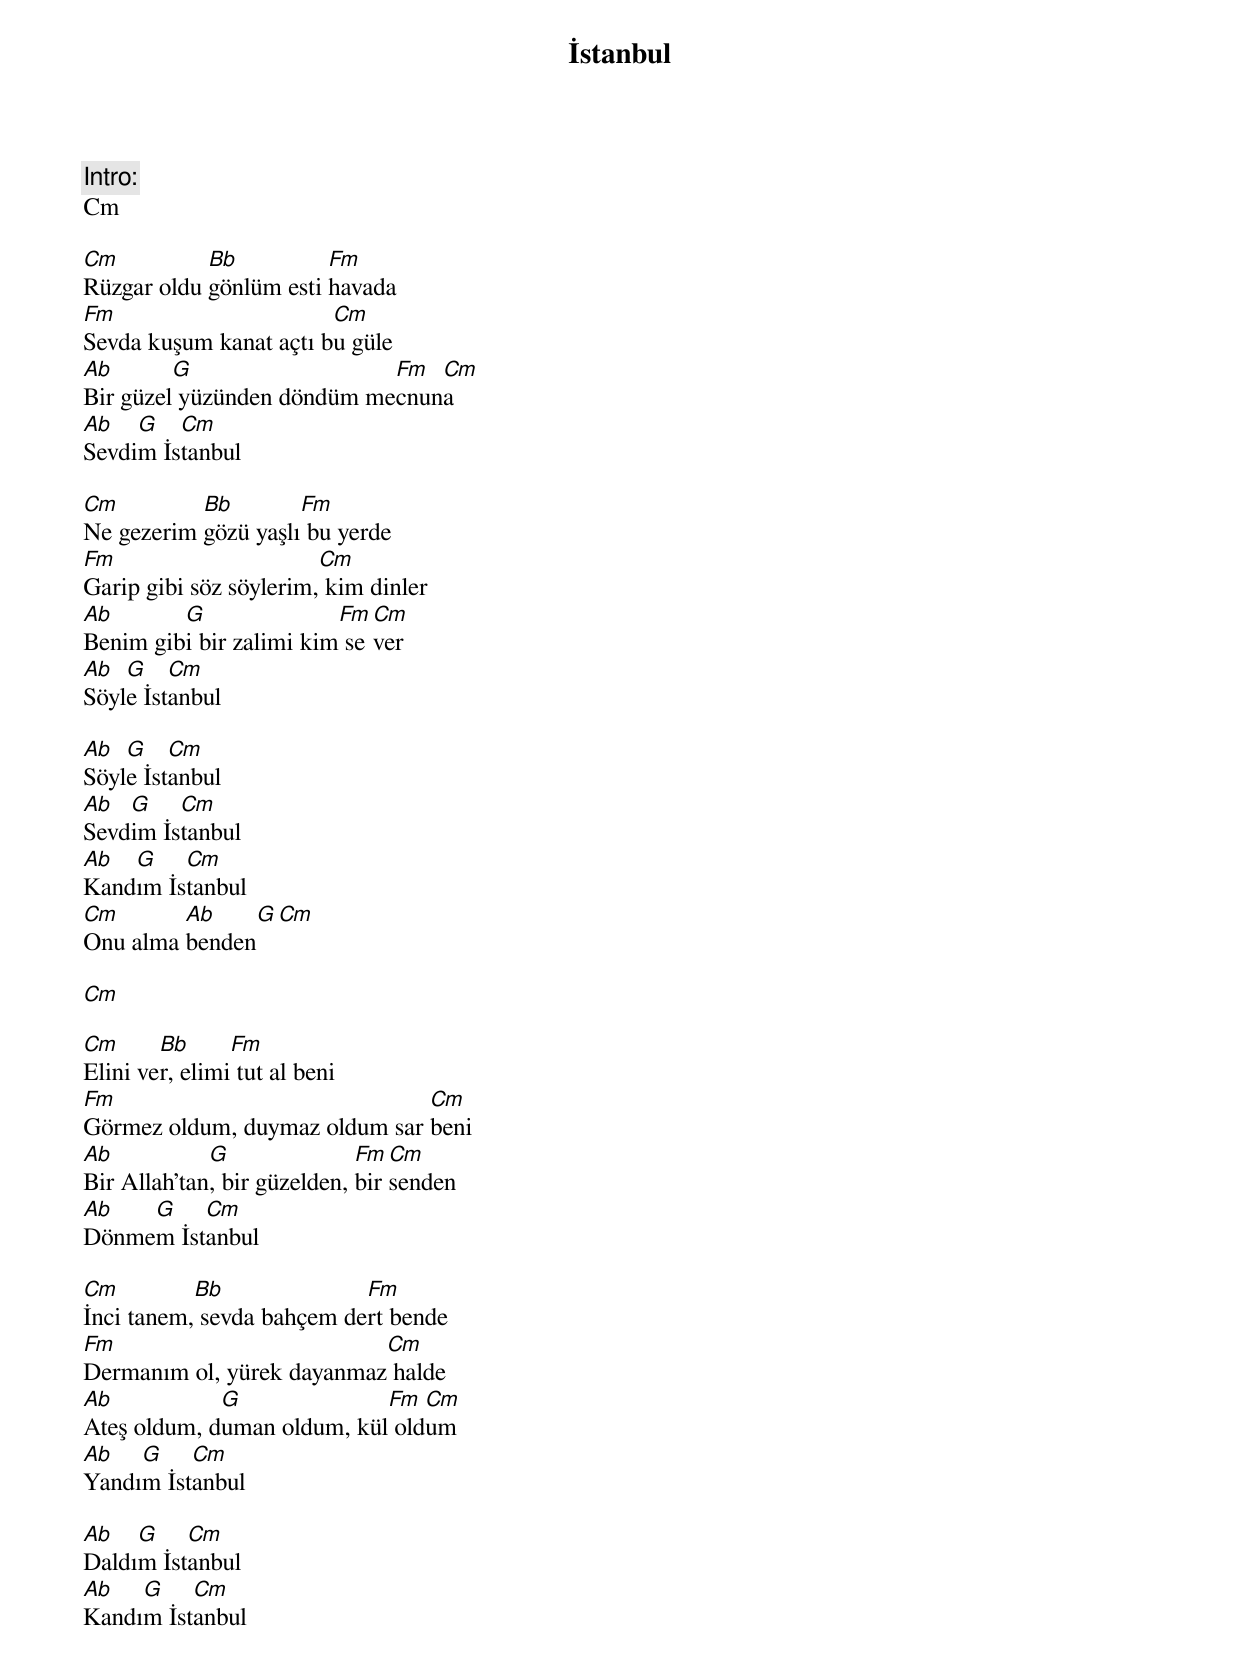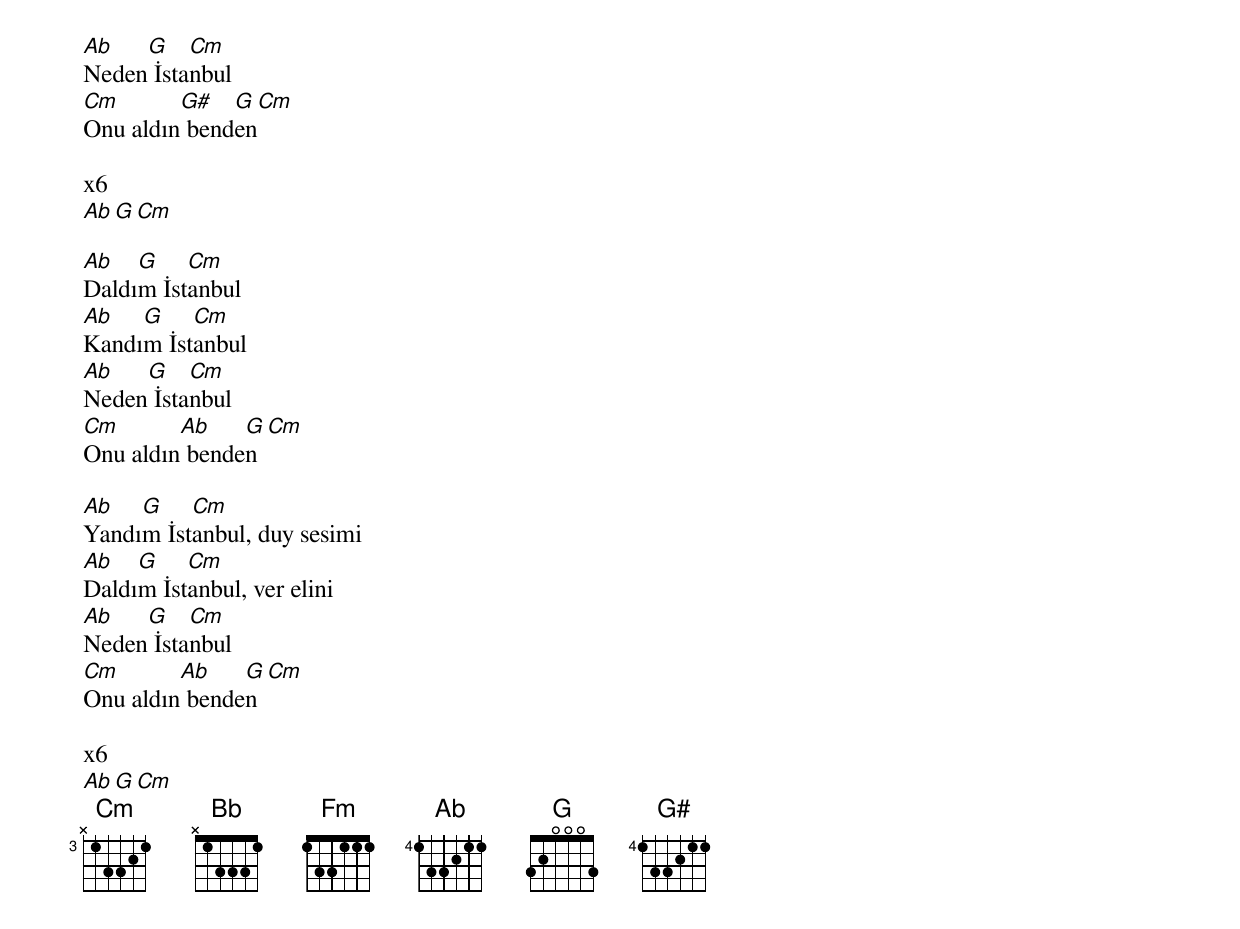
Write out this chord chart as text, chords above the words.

{title: İstanbul}
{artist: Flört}

Intro:
Cm

Cm          Bb          Fm
Rüzgar oldu gönlüm esti havada
Fm                      Cm
Sevda kuşum kanat açtı bu güle
Ab       G                  Fm  Cm
Bir güzel yüzünden döndüm mecnuna
Ab   G   Cm
Sevdim İstanbul

Cm         Bb        Fm
Ne gezerim gözü yaşlı bu yerde
Fm                      Cm
Garip gibi söz söylerim, kim dinler
Ab       G               Fm Cm
Benim gibi bir zalimi kim sever
Ab  G    Cm
Söyle İstanbul

Ab  G    Cm
Söyle İstanbul
Ab  G    Cm
Sevdim İstanbul
Ab  G    Cm
Kandım İstanbul
Cm       Ab    G Cm
Onu alma benden

Cm

Cm      Bb      Fm
Elini ver, elimi tut al beni
Fm                             Cm
Görmez oldum, duymaz oldum sar beni
Ab           G               Fm  Cm
Bir Allah'tan, bir güzelden, bir senden
Ab   G    Cm
Dönmem İstanbul

Cm         Bb              Fm
İnci tanem, sevda bahçem dert bende
Fm                         Cm
Dermanım ol, yürek dayanmaz halde
Ab           G              Fm  Cm
Ateş oldum, duman oldum, kül oldum
Ab   G    Cm
Yandım İstanbul

Ab   G    Cm
Daldım İstanbul
Ab   G    Cm
Kandım İstanbul
Ab   G    Cm
Neden İstanbul
Cm       G#   G Cm
Onu aldın benden

x6
Ab   G    Cm

Ab   G    Cm
Daldım İstanbul
Ab   G    Cm
Kandım İstanbul
Ab   G    Cm
Neden İstanbul
Cm       Ab    G  Cm
Onu aldın benden

Ab   G    Cm
Yandım İstanbul, duy sesimi
Ab   G    Cm
Daldım İstanbul, ver elini
Ab   G    Cm
Neden İstanbul
Cm       Ab    G  Cm
Onu aldın benden

x6
Ab   G    Cm
